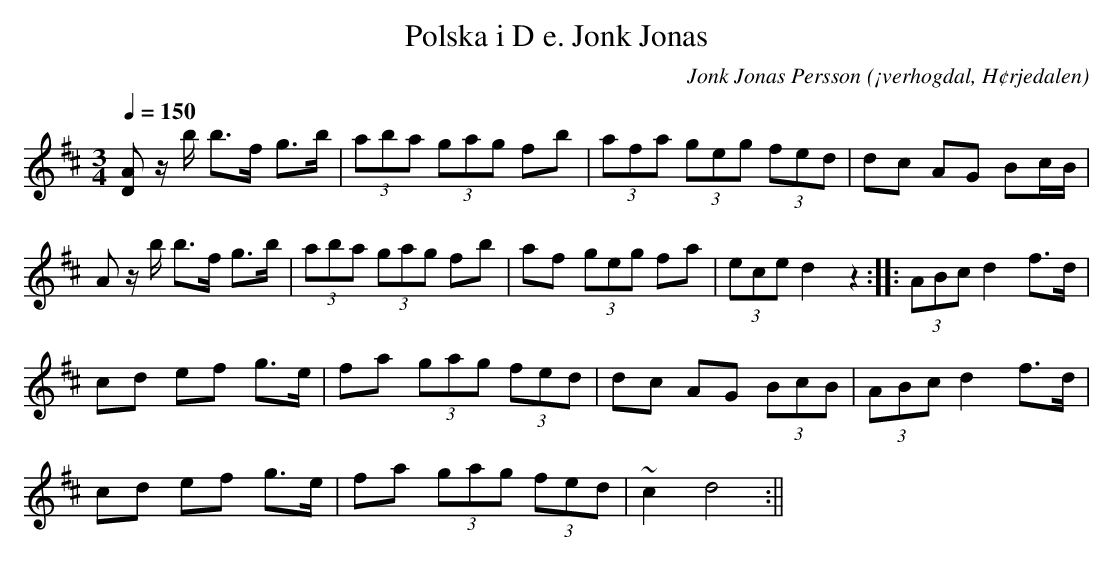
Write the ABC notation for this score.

X:1
T:Polska i D e. Jonk Jonas
O:¡verhogdal, H¢rjedalen
Q:1/4=150
M:3/4
C:Jonk Jonas Persson
K:D
[AD] z/2 b/2 b>f g>b | (3aba (3gag fb | (3afa (3geg (3fed | dc AG Bc/2B/2 |
A z/2 b/2 b>f g>b | (3aba (3gag fb | af (3geg fa | (3ece d2 z2 :||: (3ABc d2 f>d|
cd ef g>e | fa (3gag (3fed | dc AG (3BcB | (3ABc d2 f>d |
cd ef g>e | fa (3gag (3fed | ~c2 d4:||
